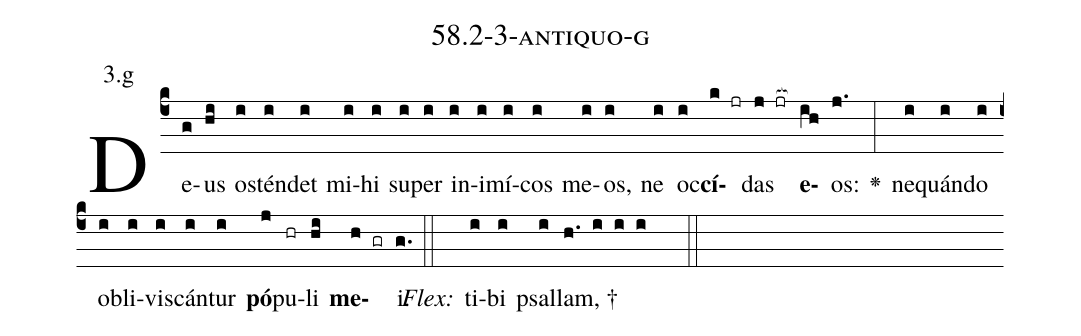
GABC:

name: 58.2-3-antiquo-g;
annotation: 3.g;
%%
(c4)De(g)us(hi) os(i)tén(i)det(i) mi(i)hi(i) su(i)per(i) in(i)i(i)mí(i)cos(i) me(i)os,(i) ne(i) oc(i)<b>cí</b>(k jr)das(j jr[ocb:1{]) <b>e</b>(ih[ocb:0}])os:(j.) <v>\greheightstar</v>(:) ne(i)quán(i)do(i) ob(i)li(i)vis(i)cán(i)tur(i) <b>pó</b>(j)pu(hr)li(hi) <b>me</b>(h gr)i.(g.) (::)
<i>Flex:</i>()  ti(i)bi(i) psal(i)lam, †(h. i i i  ::)

%E(i) u(i) o(j) u(hi) a(h) e.(g.) (::)
